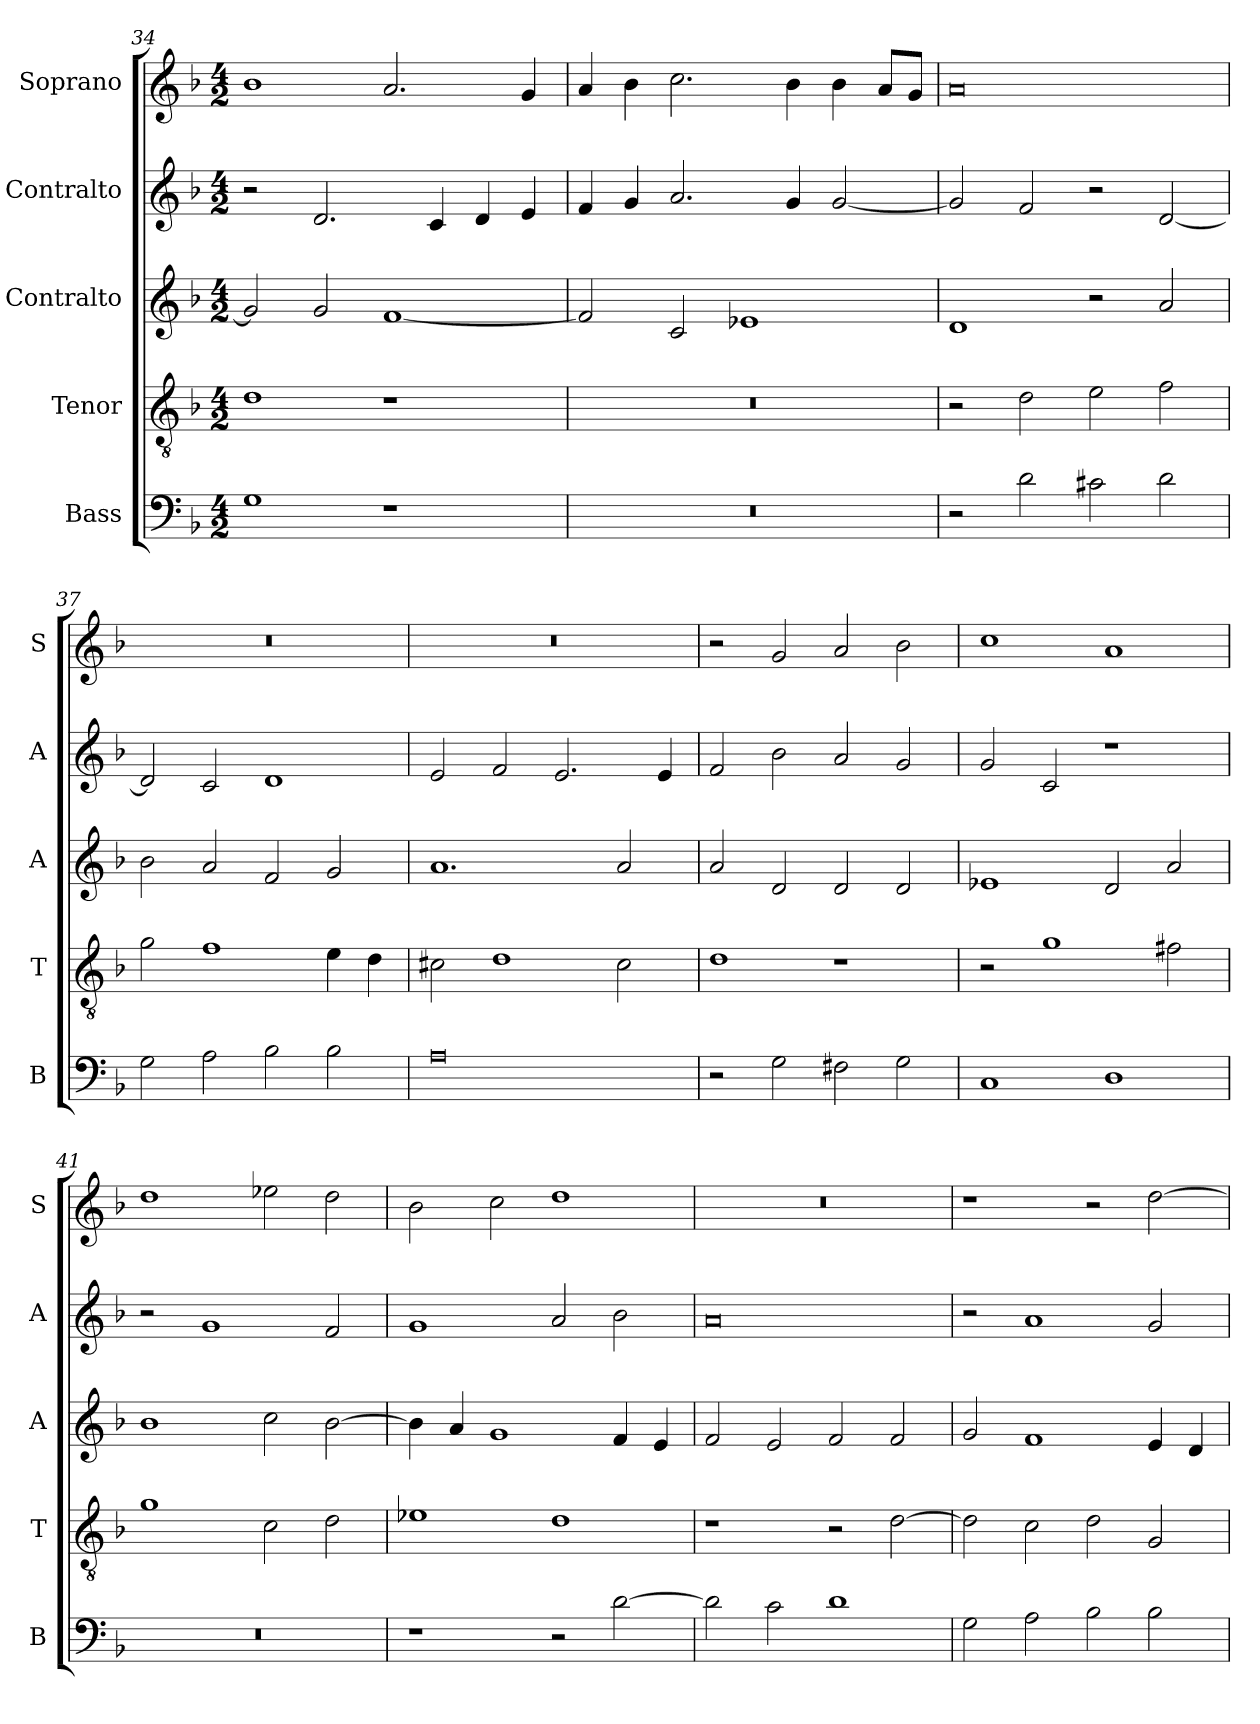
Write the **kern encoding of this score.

**kern	**kern	**kern	**kern	**kern
*part5	*part4	*part3	*part2	*part1
*staff5	*staff4	*staff3	*staff2	*staff1
*I"Bass	*I"Tenor	*I"Contralto	*I"Contralto	*I"Soprano
*I'B	*I'T	*I'A	*I'A	*I'S
*clefF4	*clefGv2	*clefG2	*clefG2	*clefG2
*k[b-]	*k[b-]	*k[b-]	*k[b-]	*k[b-]
*G:dor	*G:dor	*G:dor	*G:dor	*G:dor
*M4/2	*M4/2	*M4/2	*M4/2	*M4/2
=34	=34	=34	=34	=34
1G	1d	2g]	2r	1b-
.	.	2g	2.d	.
1r	1r	[1f	.	2.a
.	.	.	4c	.
.	.	.	4d	.
.	.	.	4e	4g
=35	=35	=35	=35	=35
0r	0r	2f]	4f	4a
.	.	.	4g	4b-
.	.	2c	2.a	2.cc
.	.	1e-X	.	.
.	.	.	4g	4b-
.	.	.	[2g	4b-
.	.	.	.	8a/L
.	.	.	.	8g/J
=36	=36	=36	=36	=36
2r	2r	1d	2g]	0a
2d	2d	.	2f	.
2c#X	2e	2r	2r	.
2d	2f	2a	[2d	.
=37	=37	=37	=37	=37
2G	2g	2b-	2d]	0r
2A	1f	2a	2c	.
2B-	.	2f	1d	.
2B-	4e	2g	.	.
.	4d	.	.	.
=38	=38	=38	=38	=38
0A	2c#X	1.a	2e	0r
.	1d	.	2f	.
.	.	.	2.e	.
.	2c#	2a	.	.
.	.	.	4e	.
=39	=39	=39	=39	=39
2r	1d	2a	2f	2r
2G	.	2d	2b-	2g
2F#X	1r	2d	2a	2a
2G	.	2d	2g	2b-
=40	=40	=40	=40	=40
1C	2r	1e-X	2g	1cc
.	1g	.	2c	.
1D	.	2d	1r	1a
.	2f#X	2a	.	.
=41	=41	=41	=41	=41
0r	1g	1b-	2r	1dd
.	.	.	1g	.
.	2c	2cc	.	2ee-X
.	2d	[2b-	2f	2dd
=42	=42	=42	=42	=42
1r	1e-X	4b-]	1g	2b-
.	.	4a	.	.
.	.	1g	.	2cc
2r	1d	.	2a	1dd
[2d	.	4f	2b-	.
.	.	4e	.	.
=43	=43	=43	=43	=43
2d]	1r	2f	0a	0r
2c	.	2e	.	.
1d	2r	2f	.	.
.	[2d	2f	.	.
=44	=44	=44	=44	=44
2G	2d]	2g	2r	1r
2A	2c	1f	1a	.
2B-	2d	.	.	2r
2B-	2G	4e	2g	[2dd
.	.	4d	.	.
=	=	=	=	=
*-	*-	*-	*-	*-
